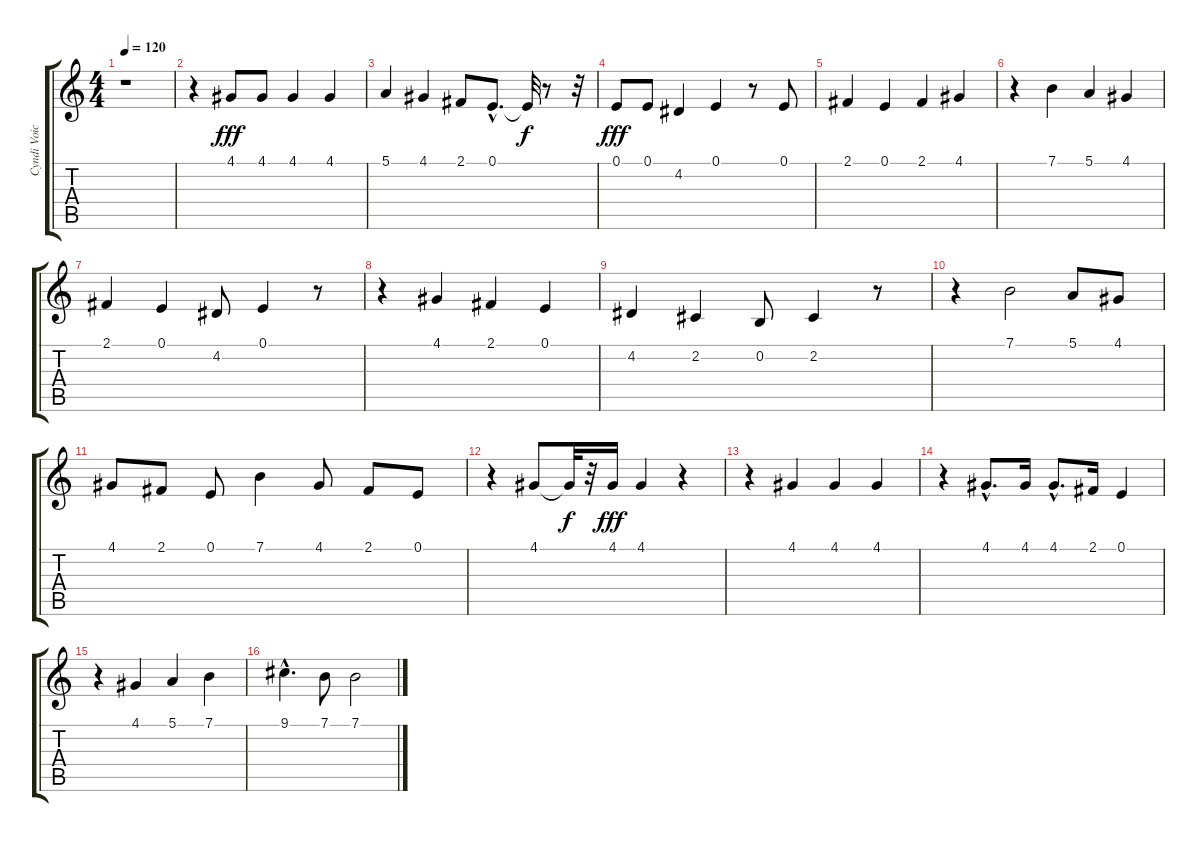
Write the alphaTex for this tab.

\track ("Cyndi Voice" "Cyndi Voic") {instrument voiceoohs}
\staff {score tabs}
\tuning (E4 B3 G3 D3 A2 E2) {hide}
\ts (4 4)
\tempo 120
\clef g2
\ks c
r.1{dy fff} |
r.4 4.1.8 4.1.8 4.1.4 4.1.4 |
5.1.4 4.1.4 2.1.8 0.1{hac}.8{d} 0.1{t}.32{dy f} r.8 r.32 |
0.1.8{dy fff} 0.1.8 4.2.4 0.1.4 r.8 0.1.8 |
2.1.4 0.1.4 2.1.4 4.1.4 |
r.4 7.1.4 5.1.4 4.1.4 |
2.1.4 0.1.4 4.2.8 0.1.4 r.8 |
r.4 4.1.4 2.1.4 0.1.4 |
4.2.4 2.2.4 0.2.8 2.2.4 r.8 |
r.4 7.1.2 5.1.8 4.1.8 |
4.1.8 2.1.8 0.1.8 7.1.4 4.1.8 2.1.8 0.1.8 |
r.4 4.1.8 4.1{t}.32{dy f} r.32 4.1.16{dy fff} 4.1.4 r.4 |
r.4 4.1.4 4.1.4 4.1.4 |
r.4 4.1{hac}.8{d} 4.1.16 4.1{hac}.8{d} 2.1.16 0.1.4 |
r.4 4.1.4 5.1.4 7.1.4 |
9.1{hac}.4{d} 7.1.8 7.1.2
